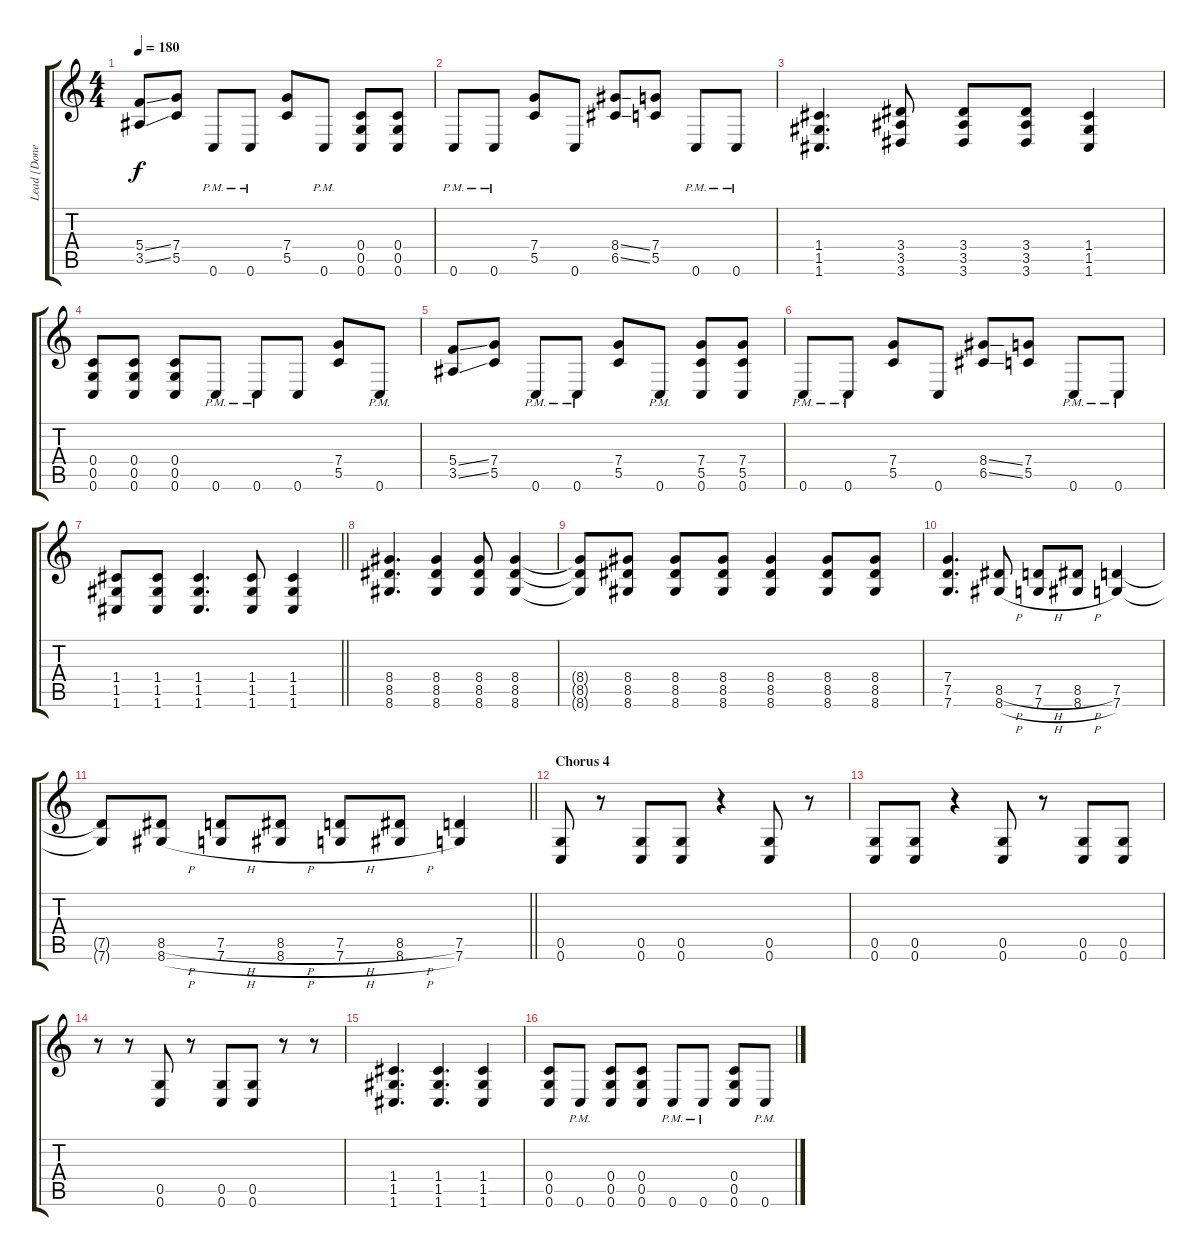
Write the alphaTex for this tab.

\track ("Lead [Donegan]" "Lead [Done") {instrument distortionguitar}
\staff {score tabs}
\tuning (D4 A3 F3 C3 G2 C2) {hide}
\ts (4 4)
\tempo 180
\clef g2
\ks c
(5.4{ss} 3.5{ss}).8{dy f} (7.4 5.5).8 0.6{pm}.8 0.6{pm}.8 (7.4 5.5).8 0.6{pm}.8 (0.4 0.5 0.6).8 (0.4 0.5 0.6).8 |
0.6{pm}.8 0.6{pm}.8 (7.4 5.5).8 0.6.8 (8.4{ss} 6.5{ss}).8 (7.4 5.5).8 0.6{pm}.8 0.6{pm}.8 |
(1.4 1.5 1.6).4{d} (3.4 3.5 3.6).8 (3.4 3.5 3.6).8 (3.4 3.5 3.6).8 (1.4 1.5 1.6).4 |
(0.4 0.5 0.6).8 (0.4 0.5 0.6).8 (0.4 0.5 0.6).8 0.6{pm}.8 0.6{pm}.8 0.6.8 (7.4 5.5).8 0.6{pm}.8 |
(5.4{ss} 3.5{ss}).8 (7.4 5.5).8 0.6{pm}.8 0.6{pm}.8 (7.4 5.5).8 0.6{pm}.8 (7.4 5.5 0.6).8 (7.4 5.5 0.6).8 |
0.6{pm}.8 0.6{pm}.8 (7.4 5.5).8 0.6.8 (8.4{ss} 6.5{ss}).8 (7.4 5.5).8 0.6{pm}.8 0.6{pm}.8 |
\barLineRight lightlight
(1.4 1.5 1.6).8 (1.4 1.5 1.6).8 (1.4 1.5 1.6).4{d} (1.4 1.5 1.6).8 (1.4 1.5 1.6).4 |
(8.4 8.5 8.6).4{d} (8.4 8.5 8.6).4 (8.4 8.5 8.6).8 (8.4 8.5 8.6).4 |
(8.4{t} 8.5{t} 8.6{t}).8 (8.4 8.5 8.6).8 (8.4 8.5 8.6).8 (8.4 8.5 8.6).8 (8.4 8.5 8.6).4 (8.4 8.5 8.6).8 (8.4 8.5 8.6).8 |
(7.4 7.5 7.6).4{d} (8.5{h} 8.6{h}).8 (7.5{h} 7.6{h}).8 (8.5{h} 8.6{h}).8 (7.5 7.6).4 |
\barLineRight lightlight
(7.5{t} 7.6{t}).8 (8.5{h} 8.6{h}).8 (7.5{h} 7.6{h}).8 (8.5{h} 8.6{h}).8 (7.5{h} 7.6{h}).8 (8.5{h} 8.6{h}).8 (7.5 7.6).4 |
\section ("" "Chorus 4")
(0.5 0.6).8 r.8 (0.5 0.6).8 (0.5 0.6).8 r.4 (0.5 0.6).8 r.8 |
(0.5 0.6).8 (0.5 0.6).8 r.4 (0.5 0.6).8 r.8 (0.5 0.6).8 (0.5 0.6).8 |
r.8 r.8 (0.5 0.6).8 r.8 (0.5 0.6).8 (0.5 0.6).8 r.8 r.8 |
(1.4 1.5 1.6).4{d} (1.4 1.5 1.6).4{d} (1.4 1.5 1.6).4 |
(0.4 0.5 0.6).8 0.6{pm}.8 (0.4 0.5 0.6).8 (0.4 0.5 0.6).8 0.6{pm}.8 0.6{pm}.8 (0.4 0.5 0.6).8 0.6{pm}.8
